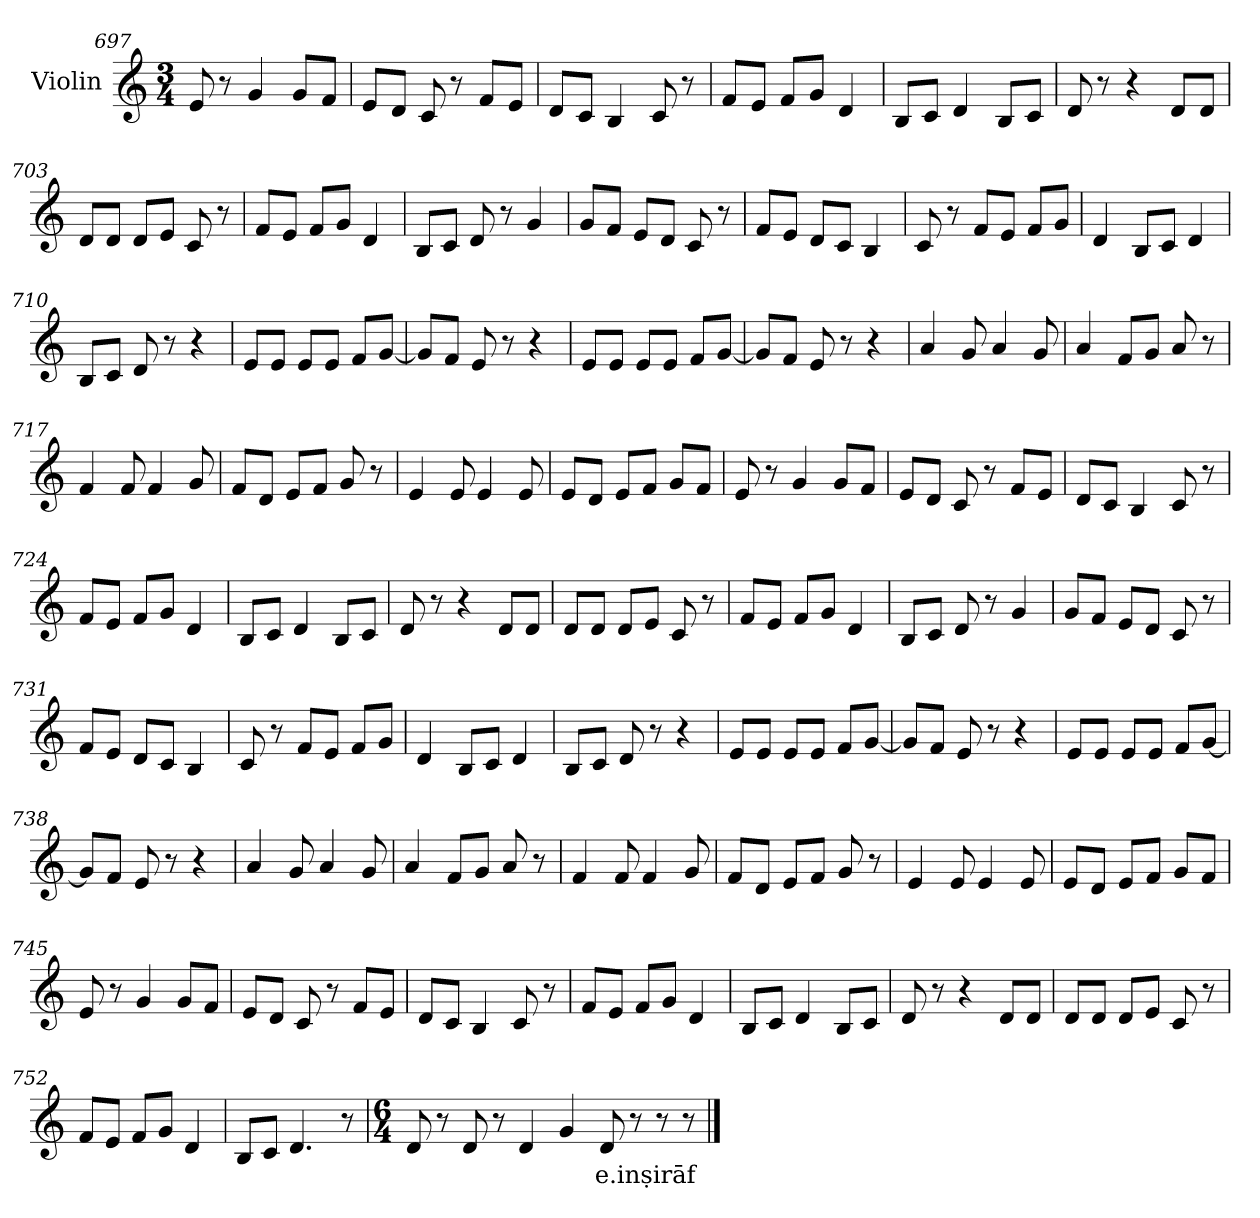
**kern	**text
*part1	*part1
*staff1	*staff1
*I"Violin	*
*clefG2	*
*k[]	*
*M3/4	*
=697	=697
8e/	.
8r	.
4g/	.
8g/L	.
8f/J	.
=698	=698
8e/L	.
8d/J	.
8c/	.
8r	.
8f/L	.
8e/J	.
=699	=699
8d/L	.
8c/J	.
4B/	.
8c/	.
8r	.
!!LO:LB:g=z
=700	=700
8f/L	.
8e/J	.
8f/L	.
8g/J	.
4d/	.
=701	=701
8B/L	.
8c/J	.
4d/	.
8B/L	.
8c/J	.
=702	=702
8d/	.
8r	.
4r	.
8d/L	.
8d/J	.
=703	=703
8d/L	.
8d/J	.
8d/L	.
8e/J	.
8c/	.
8r	.
=704	=704
8f/L	.
8e/J	.
8f/L	.
8g/J	.
4d/	.
=705	=705
8B/L	.
8c/J	.
8d/	.
8r	.
4g/	.
!!LO:LB:g=z
=706	=706
8g/L	.
8f/J	.
8e/L	.
8d/J	.
8c/	.
8r	.
=707	=707
8f/L	.
8e/J	.
8d/L	.
8c/J	.
4B/	.
=708	=708
8c/	.
8r	.
8f/L	.
8e/J	.
8f/L	.
8g/J	.
=709	=709
4d/	.
8B/L	.
8c/J	.
4d/	.
=710	=710
8B/L	.
8c/J	.
8d/	.
8r	.
4r	.
=711	=711
8e/L	.
8e/J	.
8e/L	.
8e/J	.
8f/L	.
[8g/J	.
!!LO:LB:g=z
=712	=712
8g/L]	.
8f/J	.
8e/	.
8r	.
4r	.
=713	=713
8e/L	.
8e/J	.
8e/L	.
8e/J	.
8f/L	.
[8g/J	.
=714	=714
8g/L]	.
8f/J	.
8e/	.
8r	.
4r	.
=715	=715
4a/	.
8g/	.
4a/	.
8g/	.
=716	=716
4a/	.
8f/L	.
8g/J	.
8a/	.
8r	.
=717	=717
4f/	.
8f/	.
4f/	.
8g/	.
!!LO:LB:g=z
=718	=718
8f/L	.
8d/J	.
8e/L	.
8f/J	.
8g/	.
8r	.
=719	=719
4e/	.
8e/	.
4e/	.
8e/	.
=720	=720
8e/L	.
8d/J	.
8e/L	.
8f/J	.
8g/L	.
8f/J	.
=721	=721
8e/	.
8r	.
4g/	.
8g/L	.
8f/J	.
=722	=722
8e/L	.
8d/J	.
8c/	.
8r	.
8f/L	.
8e/J	.
=723	=723
8d/L	.
8c/J	.
4B/	.
8c/	.
8r	.
!!LO:PB:g=z
=724	=724
8f/L	.
8e/J	.
8f/L	.
8g/J	.
4d/	.
=725	=725
8B/L	.
8c/J	.
4d/	.
8B/L	.
8c/J	.
=726	=726
8d/	.
8r	.
4r	.
8d/L	.
8d/J	.
=727	=727
8d/L	.
8d/J	.
8d/L	.
8e/J	.
8c/	.
8r	.
=728	=728
8f/L	.
8e/J	.
8f/L	.
8g/J	.
4d/	.
=729	=729
8B/L	.
8c/J	.
8d/	.
8r	.
4g/	.
!!LO:LB:g=z
=730	=730
8g/L	.
8f/J	.
8e/L	.
8d/J	.
8c/	.
8r	.
=731	=731
8f/L	.
8e/J	.
8d/L	.
8c/J	.
4B/	.
=732	=732
8c/	.
8r	.
8f/L	.
8e/J	.
8f/L	.
8g/J	.
=733	=733
4d/	.
8B/L	.
8c/J	.
4d/	.
=734	=734
8B/L	.
8c/J	.
8d/	.
8r	.
4r	.
=735	=735
8e/L	.
8e/J	.
8e/L	.
8e/J	.
8f/L	.
[8g/J	.
!!LO:LB:g=z
=736	=736
8g/L]	.
8f/J	.
8e/	.
8r	.
4r	.
=737	=737
8e/L	.
8e/J	.
8e/L	.
8e/J	.
8f/L	.
[8g/J	.
=738	=738
8g/L]	.
8f/J	.
8e/	.
8r	.
4r	.
=739	=739
4a/	.
8g/	.
4a/	.
8g/	.
=740	=740
4a/	.
8f/L	.
8g/J	.
8a/	.
8r	.
=741	=741
4f/	.
8f/	.
4f/	.
8g/	.
!!LO:LB:g=z
=742	=742
8f/L	.
8d/J	.
8e/L	.
8f/J	.
8g/	.
8r	.
=743	=743
4e/	.
8e/	.
4e/	.
8e/	.
=744	=744
8e/L	.
8d/J	.
8e/L	.
8f/J	.
8g/L	.
8f/J	.
=745	=745
8e/	.
8r	.
4g/	.
8g/L	.
8f/J	.
=746	=746
8e/L	.
8d/J	.
8c/	.
8r	.
8f/L	.
8e/J	.
=747	=747
8d/L	.
8c/J	.
4B/	.
8c/	.
8r	.
!!LO:LB:g=z
=748	=748
8f/L	.
8e/J	.
8f/L	.
8g/J	.
4d/	.
=749	=749
8B/L	.
8c/J	.
4d/	.
8B/L	.
8c/J	.
=750	=750
8d/	.
8r	.
4r	.
8d/L	.
8d/J	.
=751	=751
8d/L	.
8d/J	.
8d/L	.
8e/J	.
8c/	.
8r	.
=752	=752
8f/L	.
8e/J	.
8f/L	.
8g/J	.
4d/	.
=753	=753
*MM80	*
8B/L	.
8c/J	.
4.d/	.
8r	.
!!LO:LB:g=z
=754	=754
*M6/4	*
8d/	.
8r	.
8d/	.
8r	.
4d/	.
4g/	.
!	!LO:LY:b
8d/	e.inṣirāf
8r	.
8r	.
8r	.
==	==
*-	*-
